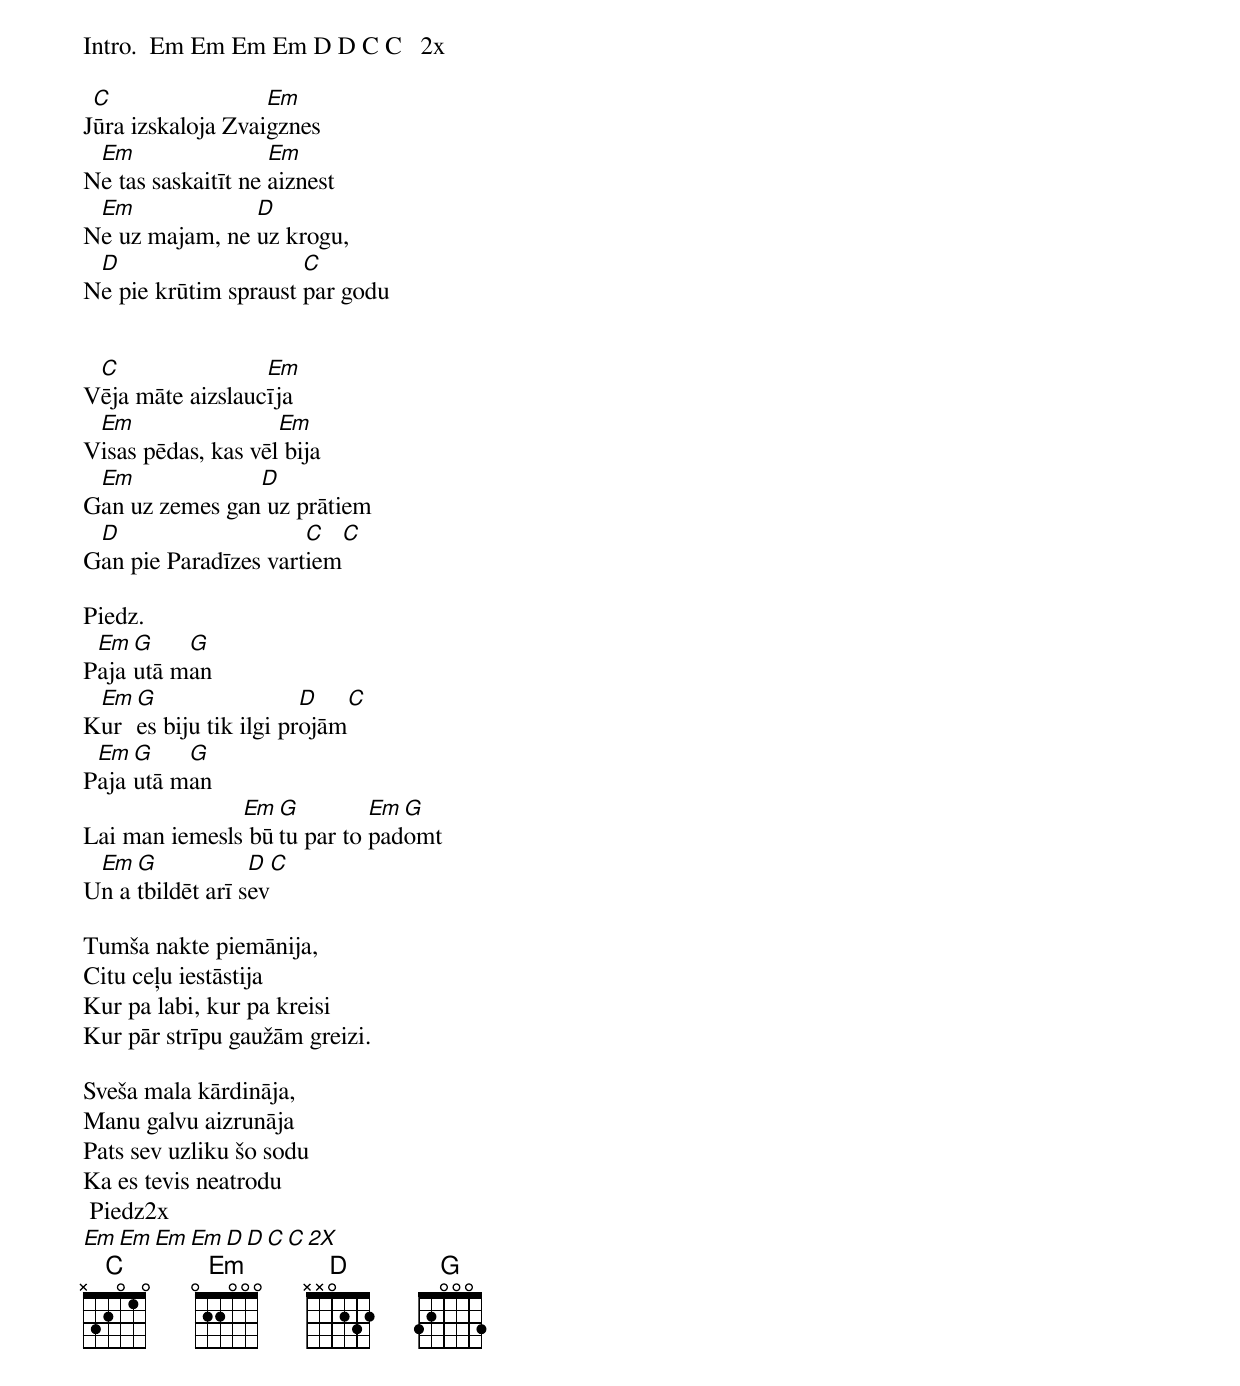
Intro.  Em Em Em Em D D C C   2x

 C                 Em
Jūra izskaloja Zvaigznes
 Em                 Em
Ne tas saskaitīt ne aiznest
 Em             D
Ne uz majam, ne uz krogu,
 D                    C
Ne pie krūtim spraust par godu


 C                Em
Vēja māte aizslaucīja
 Em                 Em
Visas pēdas, kas vēl bija
 Em             D
Gan uz zemes gan uz prātiem
 D                    C       C
Gan pie Paradīzes vartiem

Piedz.
 Em G    G
Pajautā man
 Em G                  D   C
Kur es biju tik ilgi projām
 Em G    G
Pajautā man
               Em G         Em G
Lai man iemesls būtu par to padomt
 Em G            D  C
Un atbildēt arī sev

Tumša nakte piemānija,
Citu ceļu iestāstija
Kur pa labi, kur pa kreisi
Kur pār strīpu gaužām greizi.

Sveša mala kārdināja,
Manu galvu aizrunāja
Pats sev uzliku šo sodu
Ka es tevis neatrodu
 Piedz2x
 Em Em Em Em D D C C   2X
